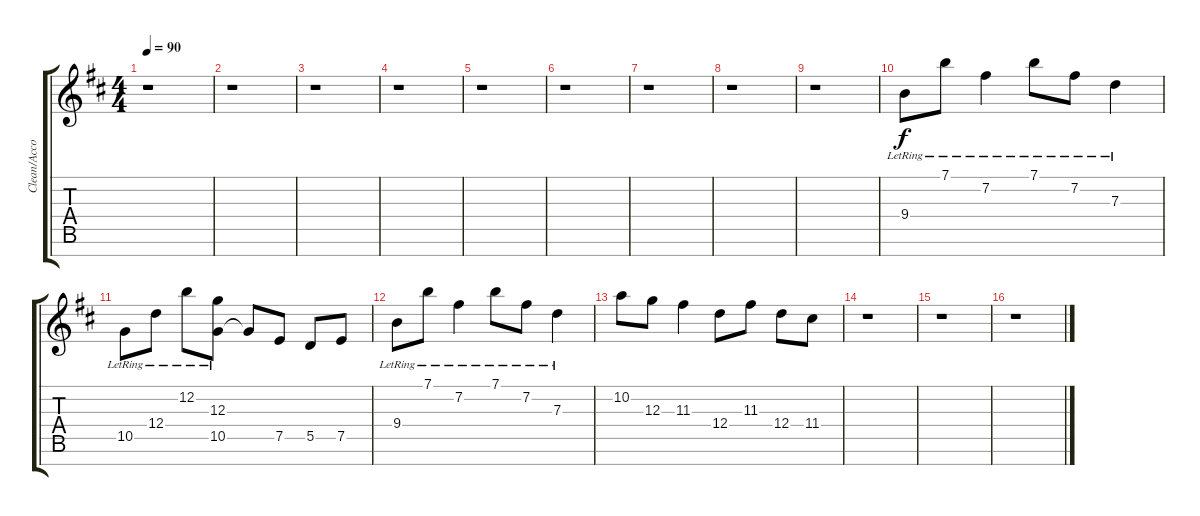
\track ("Clean/Accoustic Guitar " "Clean/Acco") {instrument electricguitarclean}
\staff {score tabs}
\tuning (E4 B3 G3 D3 A2 E2 B1) {hide}
\ts (4 4)
\tempo 90
\clef g2
\ks bminor
r.1{dy f} |
r.1 |
r.1 |
r.1 |
r.1 |
r.1 |
r.1 |
r.1 |
r.1 |
9.4{lr}.8 7.1{lr}.8 7.2{lr}.4 7.1{lr}.8 7.2{lr}.8 7.3{lr}.4 |
10.5{lr}.8 12.4{lr}.8 12.2{lr}.8 (12.3{lr} 10.5).8 10.5{t}.8 7.5.8 5.5.8 7.5.8 |
9.4{lr}.8 7.1{lr}.8 7.2{lr}.4 7.1{lr}.8 7.2{lr}.8 7.3{lr}.4 |
10.2.8 12.3.8 11.3.4 12.4.8 11.3.8 12.4.8 11.4.8 |
r.1 |
r.1 |
r.1
